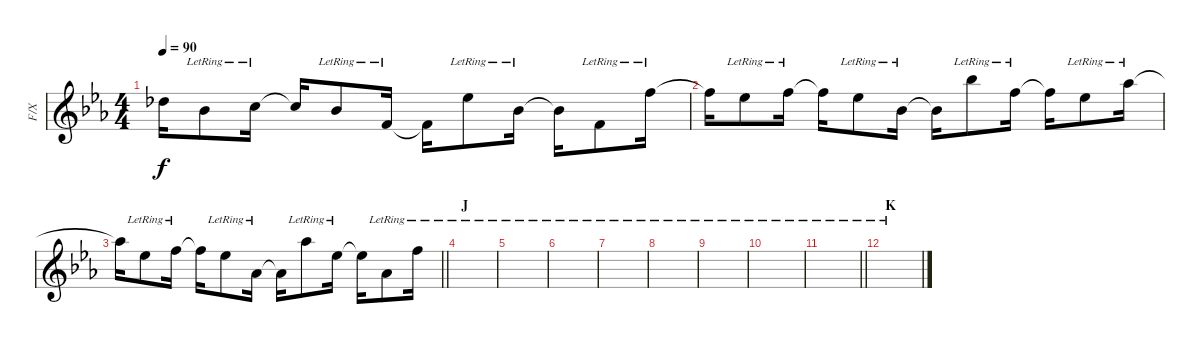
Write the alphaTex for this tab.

\track ("F/X" "F/X") {instrument acousticguitarsteel}
\staff {score}
\tuning (D4 A3 F3 C3 G2 D2) {hide}
\ts (4 4)
\tempo 90
\clef g2
\ks eb
4.2{t}.16{dy f} 5.3{lr}.8 3.2{lr}.16 3.2{t}.16 5.3{lr}.8 5.4{lr}.16 5.4{t}.16 6.2{lr}.8 5.3{lr}.16 5.3{t}.16 5.4{lr}.8 3.1{lr}.16 |
3.1{t}.16 6.2{lr}.8 8.2{lr}.16 8.2{t}.16 10.3{lr}.8 10.4{lr}.16 10.4{t}.16 8.1{lr}.8 8.2{lr}.16 8.2{t}.16 10.3{lr}.8 11.2{lr}.16 |
\barLineRight lightlight
11.2{t}.16 10.3{lr}.8 8.2{lr}.16 8.2{t}.16 10.3{lr}.8 8.4{lr}.16 8.4{t}.16 11.2{lr}.8 10.3{lr}.16 10.3{t}.16 8.4{lr}.8 8.2{lr}.16 |
\section ("" "J")
|
|
|
|
|
|
|
\barLineRight lightlight
|
\section ("" "K")
